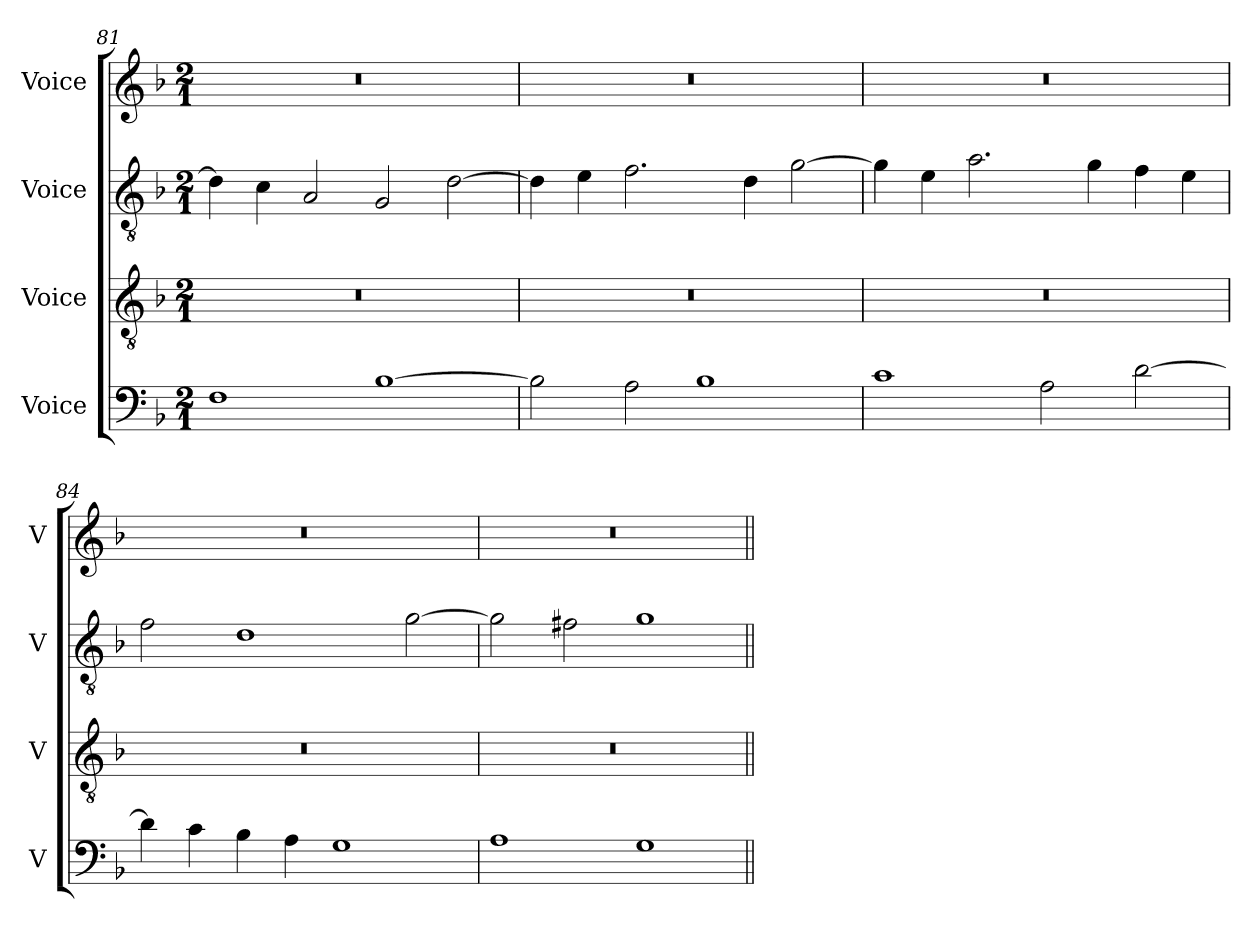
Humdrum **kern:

**kern	**kern	**kern	**kern
*part4	*part3	*part2	*part1
*staff4	*staff3	*staff2	*staff1
*I"Voice	*I"Voice	*I"Voice	*I"Voice
*I'V	*I'V	*I'V	*I'V
*clefF4	*clefGv2	*clefGv2	*clefG2
*k[b-]	*k[b-]	*k[b-]	*k[b-]
*M2/1	*M2/1	*M2/1	*M2/1
=81	=81	=81	=81
1F	0r	4d\]	0r
.	.	4c\	.
.	.	2A/	.
[1B-	.	2G/	.
.	.	[2d\	.
!!LO:LB:g=z
=82	=82	=82	=82
2B-\]	0r	4d\]	0r
.	.	4e\	.
2A\	.	2.f\	.
1B-	.	.	.
.	.	4d\	.
.	.	[2g\	.
=83	=83	=83	=83
1c	0r	4g\]	0r
.	.	4e\	.
.	.	2.a\	.
2A\	.	.	.
.	.	4g\	.
[2d\	.	4f\	.
.	.	4e\	.
=84	=84	=84	=84
4d\]	0r	2f\	0r
4c\	.	.	.
4B-\	.	1d	.
4A\	.	.	.
1G	.	.	.
.	.	[2g\	.
!!LO:PB:g=z
=85	=85	=85	=85
1A	0r	2g\]	0r
.	.	2f#X\	.
1G	.	1g	.
=||	=||	=||	=||
*-	*-	*-	*-
